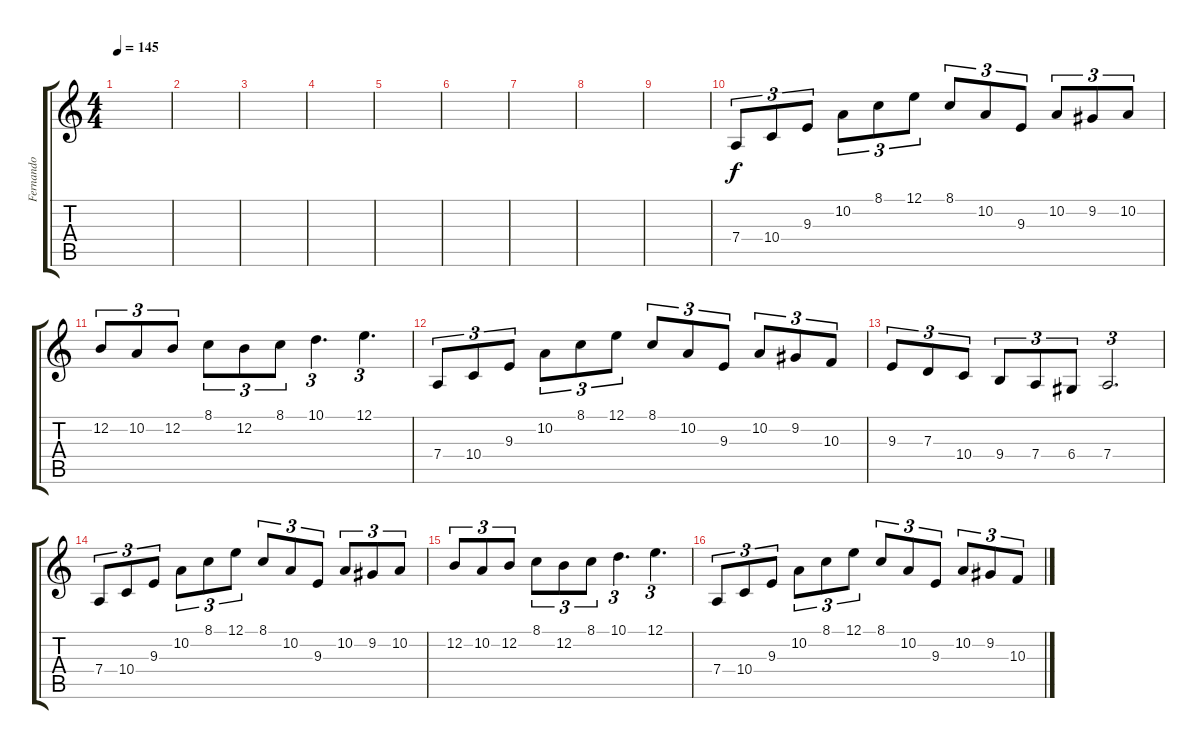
\track ("Fernando" "Fernando") {instrument flute}
\staff {score tabs}
\tuning (E4 B3 G3 D3 A2 E2) {hide}
\ts (4 4)
\tempo 145
\clef g2
\ks c
|
|
|
|
|
|
|
|
|
7.4.8{tu (3 2)} 10.4.8{tu (3 2)} 9.3.8{tu (3 2)} 10.2.8{tu (3 2)} 8.1.8{tu (3 2)} 12.1.8{tu (3 2)} 8.1.8{tu (3 2)} 10.2.8{tu (3 2)} 9.3.8{tu (3 2)} 10.2.8{tu (3 2)} 9.2.8{tu (3 2)} 10.2.8{tu (3 2)} |
12.2.8{tu (3 2)} 10.2.8{tu (3 2)} 12.2.8{tu (3 2)} 8.1.8{tu (3 2)} 12.2.8{tu (3 2)} 8.1.8{tu (3 2)} 10.1.4{d tu (3 2)} 12.1.4{d tu (3 2)} |
7.4.8{tu (3 2)} 10.4.8{tu (3 2)} 9.3.8{tu (3 2)} 10.2.8{tu (3 2)} 8.1.8{tu (3 2)} 12.1.8{tu (3 2)} 8.1.8{tu (3 2)} 10.2.8{tu (3 2)} 9.3.8{tu (3 2)} 10.2.8{tu (3 2)} 9.2.8{tu (3 2)} 10.3.8{tu (3 2)} |
9.3.8{tu (3 2)} 7.3.8{tu (3 2)} 10.4.8{tu (3 2)} 9.4.8{tu (3 2)} 7.4.8{tu (3 2)} 6.4.8{tu (3 2)} 7.4.2{d tu (3 2)} |
7.4.8{tu (3 2)} 10.4.8{tu (3 2)} 9.3.8{tu (3 2)} 10.2.8{tu (3 2)} 8.1.8{tu (3 2)} 12.1.8{tu (3 2)} 8.1.8{tu (3 2)} 10.2.8{tu (3 2)} 9.3.8{tu (3 2)} 10.2.8{tu (3 2)} 9.2.8{tu (3 2)} 10.2.8{tu (3 2)} |
12.2.8{tu (3 2)} 10.2.8{tu (3 2)} 12.2.8{tu (3 2)} 8.1.8{tu (3 2)} 12.2.8{tu (3 2)} 8.1.8{tu (3 2)} 10.1.4{d tu (3 2)} 12.1.4{d tu (3 2)} |
7.4.8{tu (3 2)} 10.4.8{tu (3 2)} 9.3.8{tu (3 2)} 10.2.8{tu (3 2)} 8.1.8{tu (3 2)} 12.1.8{tu (3 2)} 8.1.8{tu (3 2)} 10.2.8{tu (3 2)} 9.3.8{tu (3 2)} 10.2.8{tu (3 2)} 9.2.8{tu (3 2)} 10.3.8{tu (3 2)}
